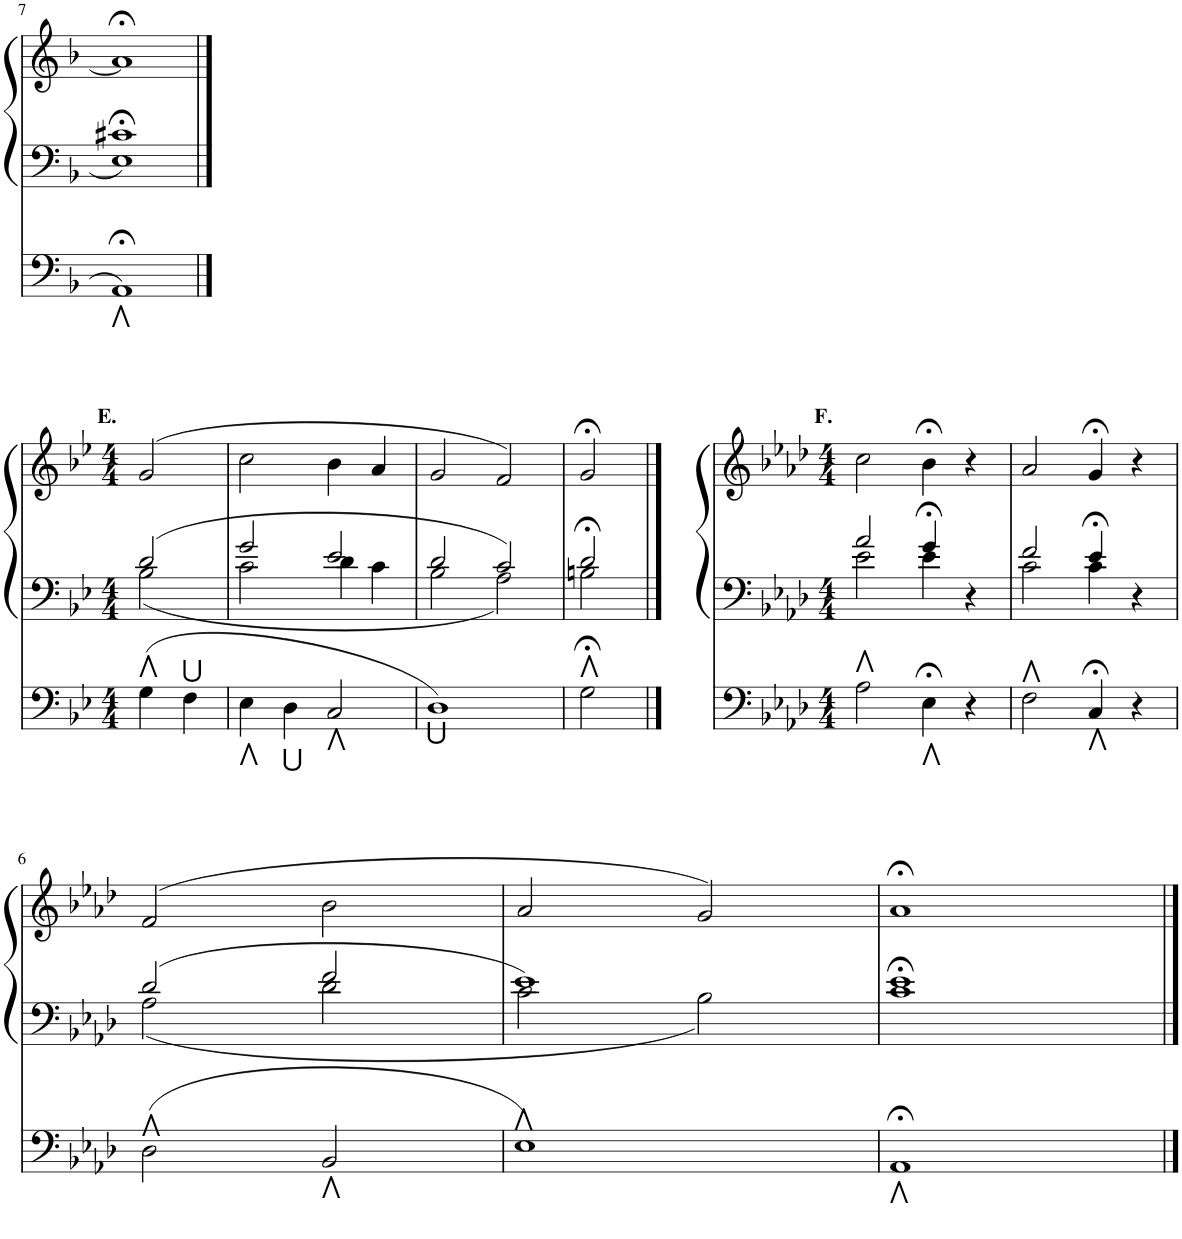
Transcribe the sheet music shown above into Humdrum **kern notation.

**kern	**kern	**kern
*part1	*part1	*part1
*staff3	*staff2	*staff1
*I"Organ	*	*
*I'Org.	*	*
!!LO:PB:g=z
*clefF4	*clefF4	*clefG2
*k[b-]	*k[b-]	*k[b-]
*M4/4	*M4/4	*M4/4
=7	=7	=7
*	*^	*
1AA;<	1c#X;<	1E	1a;<]
!!LO:LB:g=z
==	==	==	==
*k[b-e-]	*k[b-e-]	*	*k[b-e-]
*M4/4	*M4/4	*	*M4/4
!	!	!	!LO:TX:a:B:t=E.
4G\	2d/	2B-\	(2g/
4F\	.	.	.
=1	=1	=1	=1
4E-\	2g/	2c\	2cc\
4D\	.	.	.
2C/	2e-/	4d\	4b-\
.	.	4c\	4a/
=2	=2	=2	=2
1D	2d/	2B-\	2g/
.	2c/	2A\	2f/)
=3	=3	=3	=3
2G;<\	2d;</	2Bn\	2g;</
==4	==4	==4	==4
*k[b-e-a-d-]	*k[b-e-a-d-]	*	*k[b-e-a-d-]
*M4/4	*M4/4	*	*M4/4
!	!	!	!LO:TX:a:B:t=F.
2A-\	2a-/	2e-\	2cc\
4E-;<\	4g;</	4e-\	4b-;<\
4r	4r	4ryy	4r
=5	=5	=5	=5
2F\	2f/	2c\	2a-/
4C;</	4e-;</	4c\	4g;</
4r	4r	4ryy	4r
!!LO:LB:g=z
=6	=6	=6	=6
2D-\	2d-/	2A-\	(2f/
2BB-/	2f/	2d-\	2b-\
=7	=7	=7	=7
1E-	1e-	2c\	2a-/
.	.	2B-\	2g/)
=8	=8	=8	=8
1AA-;<	1e-;<	1c	1a-;<
*	*v	*v	*
==	==	==
*-	*-	*-
